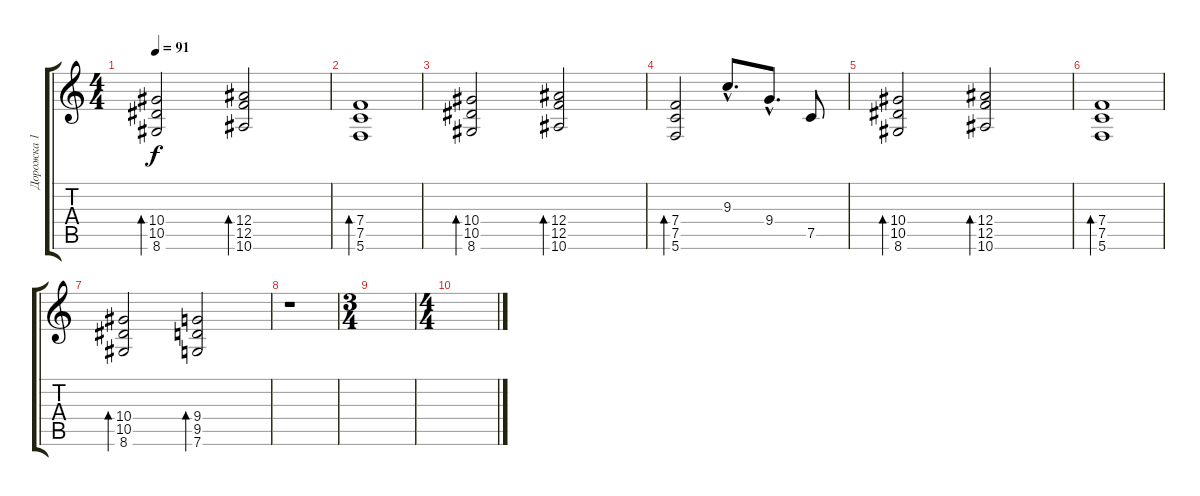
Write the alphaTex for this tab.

\track ("Дорожка 1" "Дорожка 1") {instrument acousticguitarnylon}
\staff {score tabs}
\tuning (C4 G3 Eb3 Bb2 F2 C2) {hide}
\ts (4 4)
\tempo 91
\clef g2
\ks c
(10.4 10.5 8.6).2{bd 480 dy f instrument acousticguitarnylon} (12.4 12.5 10.6).2{bd 480} |
(7.4 7.5 5.6).1{bd 480} |
(10.4 10.5 8.6).2{bd 480} (12.4 12.5 10.6).2{bd 480} |
(7.4 7.5 5.6).2{bd 480} 9.3{hac}.8{d} 9.4{hac}.8{d} 7.5.8 |
(10.4 10.5 8.6).2{bd 480} (12.4 12.5 10.6).2{bd 480} |
(7.4 7.5 5.6).1{bd 480} |
(10.4 10.5 8.6).2{bd 480} (9.4 9.5 7.6).2{bd 480} |
r.1 |
\ts (3 4)
|
\ts (4 4)
